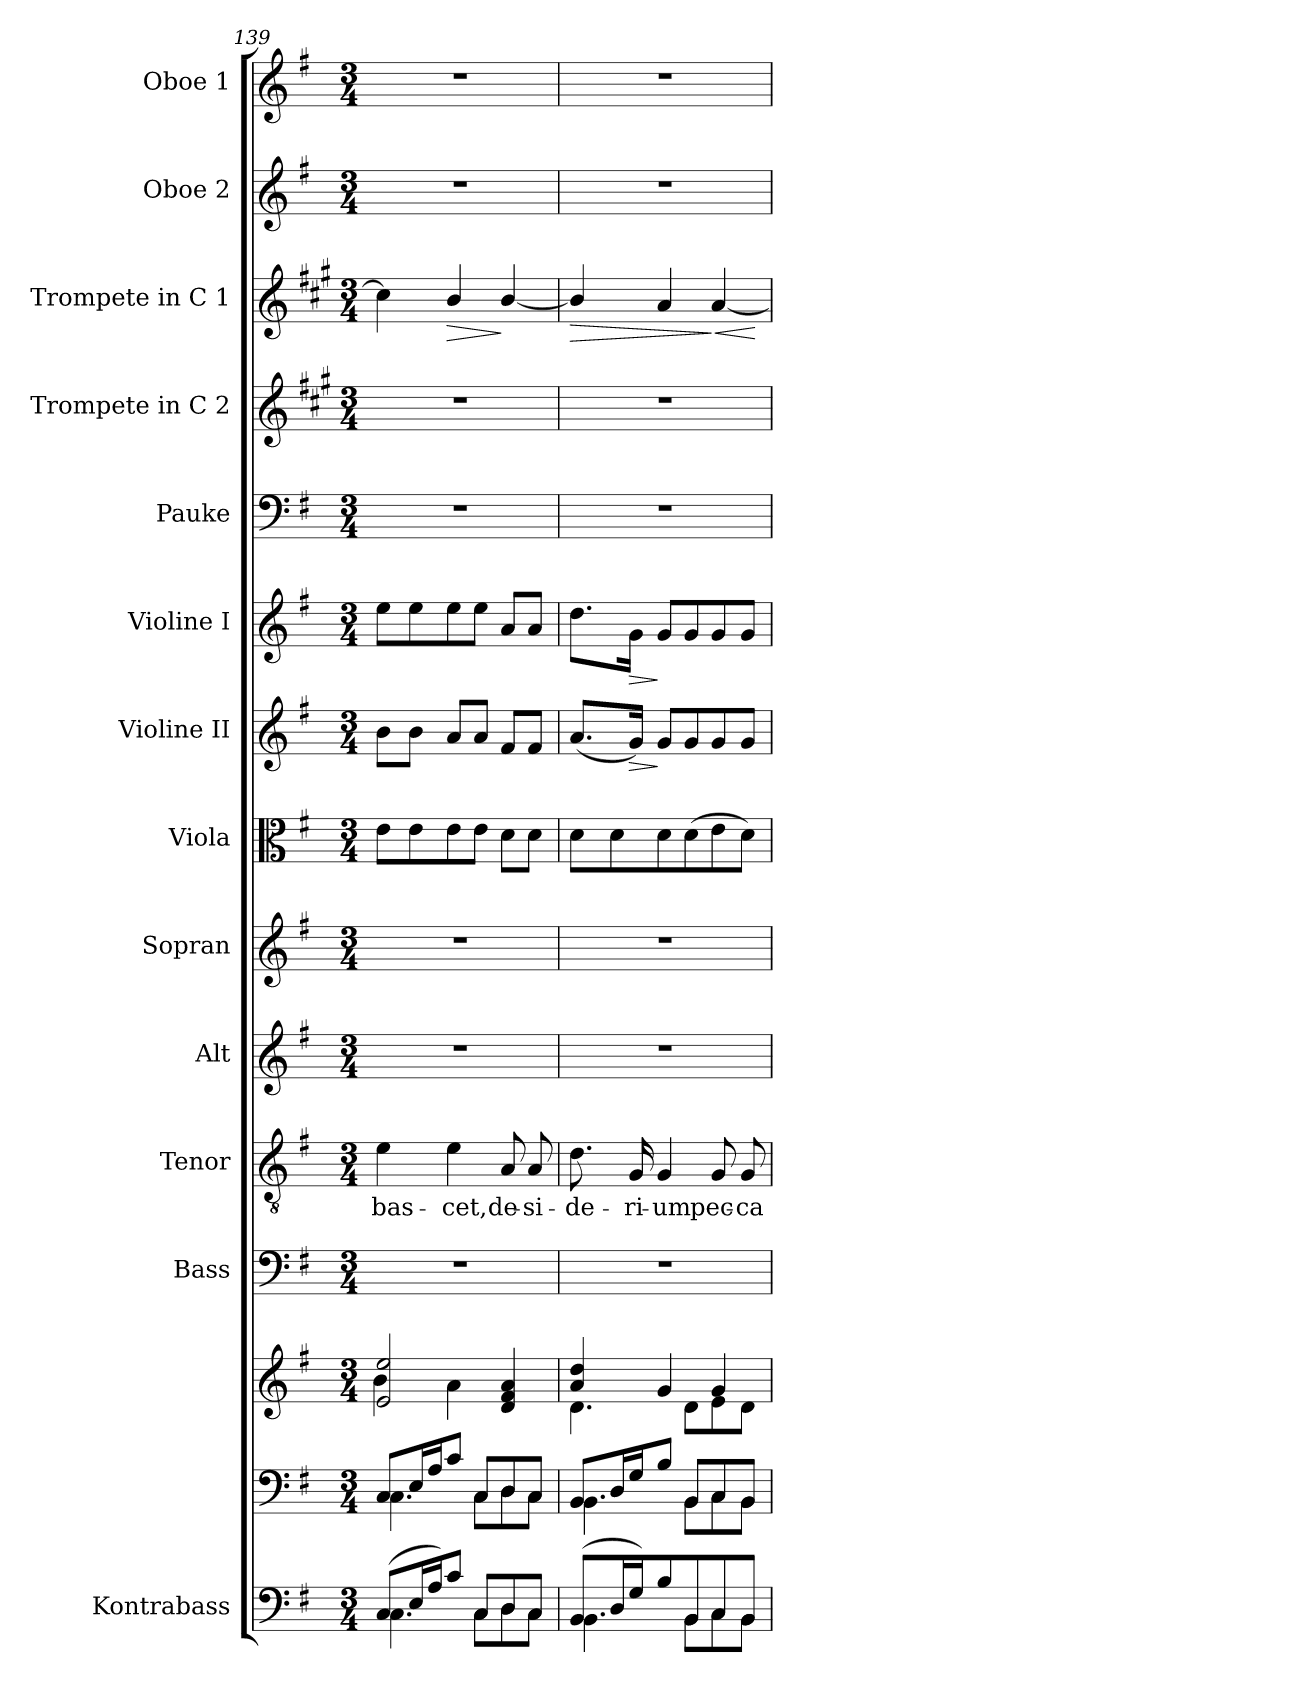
**kern	**kern	**kern	**kern	**kern	**text	**kern	**kern	**kern	**kern	**dynam	**kern	**dynam	**kern	**kern	**kern	**dynam	**kern	**kern
*part14	*part13	*part13	*part12	*part11	*part11	*part10	*part9	*part8	*part7	*part7	*part6	*part6	*part5	*part4	*part3	*part3	*part2	*part1
*staff15	*staff14	*staff13	*staff12	*staff11	*staff11	*staff10	*staff9	*staff8	*staff7	*staff7	*staff6	*staff6	*staff5	*staff4	*staff3	*staff3	*staff2	*staff1
*I"Kontrabass	*	*	*I"Bass	*I"Tenor	*	*I"Alt	*I"Sopran	*I"Viola	*I"Violine II	*	*I"Violine I	*	*I"Pauke	*I"Trompete in C 2	*I"Trompete in C 1	*	*I"Oboe 2	*I"Oboe 1
*I'Kb.	*	*	*I'B	*I'T	*	*I'A	*I'S	*I'Vla.	*I'Vl. II	*	*I'Vl. I	*	*I'Pk.	*	*	*	*I'Ob. 2	*I'Ob. 1
*clefF4	*clefF4	*clefG2	*clefF4	*clefGv2	*	*clefG2	*clefG2	*clefC3	*clefG2	*	*clefG2	*	*clefF4	*clefG2	*clefG2	*	*clefG2	*clefG2
*ITrd7c12	*	*	*	*	*	*	*	*	*	*	*	*	*	*ITrd1c2	*ITrd1c2	*	*	*
*k[f#]	*k[f#]	*k[f#]	*k[f#]	*k[f#]	*	*k[f#]	*k[f#]	*k[f#]	*k[f#]	*	*k[f#]	*	*k[f#]	*k[f#]	*k[f#]	*	*k[f#]	*k[f#]
*G:	*G:	*G:	*G:	*G:	*	*G:	*G:	*G:	*G:	*	*G:	*	*G:	*G:	*G:	*	*G:	*G:
*M3/4	*M3/4	*M3/4	*M3/4	*M3/4	*	*M3/4	*M3/4	*M3/4	*M3/4	*	*M3/4	*	*M3/4	*M3/4	*M3/4	*	*M3/4	*M3/4
=139	=139	=139	=139	=139	=139	=139	=139	=139	=139	=139	=139	=139	=139	=139	=139	=139	=139	=139
*^	*^	*^	*	*	*	*	*	*	*	*	*	*	*	*	*	*	*	*
!	!	!	!	!	!	!	!	!LO:LY:b	!	!	!	!	!	!	!	!	!	!	!	!	!
(>8CC/L	4.CC\	8C/L	4.C\	2e/ 2ee/	4b\	2.r	4e\	-bas-	2.r	2.r	8e\L	8b\L	.	8ee\L	.	2.r	2.r	4b\]	.	2.r	2.r
16EE/L	.	16E/L	.	.	.	.	.	.	.	.	8e\	8b\J	.	8ee\	.	.	.	.	.	.	.
16AA/J)	.	16A/J	.	.	.	.	.	.	.	.	.	.	.	.	.	.	.	.	.	.	.
!	!	!	!	!	!	!	!	!LO:LY:b	!	!	!	!	!	!	!	!	!	!	!LO:HP:b	!	!
8C/J	.	8c/J	.	.	4a\	.	4e\	-cet,	.	.	8e\	8a/L	.	8ee\	.	.	.	4a/	>	.	.
8CC/L	8CC\L	8C/L	8C\L	.	.	.	.	.	.	.	8e\J	8a/J	.	8ee\J	.	.	.	.	.	.	.
!	!	!	!	!	!	!	!	!LO:LY:b	!	!	!	!	!	!	!	!	!	!	!	!	!
8DD/	8DD\	8D/	8D\	4d/ 4f#/ 4a/	4ryy	.	8A/	de-	.	.	8d\L	8f#/L	.	8a/L	.	.	.	[4a/	]	.	.
!	!	!	!	!	!	!	!	!LO:LY:b	!	!	!	!	!	!	!	!	!	!	!	!	!
8CC/J	8CC\J	8C/J	8C\J	.	.	.	8A/	-si-	.	.	8d\J	8f#/J	.	8a/J	.	.	.	.	.	.	.
!!LO:PB:g=z
=140	=140	=140	=140	=140	=140	=140	=140	=140	=140	=140	=140	=140	=140	=140	=140	=140	=140	=140	=140	=140	=140
!	!	!	!	!	!	!	!	!LO:LY:b	!	!	!	!	!	!	!	!	!	!	!LO:HP:b	!	!
(>8BBB/L	4.BBB\	8BB/L	4.BB\	4a/ 4dd/	4.d\	2.r	8.d\	-de-	2.r	2.r	8d\L	(<8.a/L	.	8.dd\L	.	2.r	2.r	4a/]	>	2.r	2.r
16DD/L	.	16D/L	.	.	.	.	.	.	.	.	8d\	.	.	.	.	.	.	.	.	.	.
!	!	!	!	!	!	!	!	!LO:LY:b	!	!	!	!	!LO:HP:b	!	!LO:HP:b	!	!	!	!	!	!
16GG/J)	.	16G/J	.	.	.	.	16G/	-ri-	.	.	.	16g/Jk)	>	16g\Jk	>	.	.	.	.	.	.
!	!	!	!	!	!	!	!	!LO:LY:b	!	!	!	!	!	!	!	!	!	!	!	!	!
8BB/	.	8B/J	.	4g/	.	.	4G/	-um	.	.	8d\	8g/L	]	8g/L	]	.	.	4g/	.	.	.
8BBB/	8BBB\L	8BB/L	8BB\L	.	8d\L	.	.	.	.	.	(>8d\	8g/	.	8g/	.	.	.	.	.	.	.
!	!	!	!	!	!	!	!	!LO:LY:b	!	!	!	!	!	!	!	!	!	!	!LO:HP:n=1:b	!	!
8CC/	8CC\	8C/	8C\	4g/	8e\	.	8G/	pec-	.	.	8e\	8g/	.	8g/	.	.	.	[4g/	] <	.	.
!	!	!	!	!	!	!	!	!LO:LY:b	!	!	!	!	!	!	!	!	!	!	!	!	!
8BBB/J	8BBB\J	8BB/J	8BB\J	.	8d\J	.	8G/	-ca-	.	.	8d\J)	8g/J	.	8g/J	.	.	.	.	.	.	.
*v	*v	*	*	*	*	*	*	*	*	*	*	*	*	*	*	*	*	*	*	*	*
*	*v	*v	*	*	*	*	*	*	*	*	*	*	*	*	*	*	*	*	*	*
*	*	*v	*v	*	*	*	*	*	*	*	*	*	*	*	*	*	*	*	*
.	.	.	.	.	.	.	.	.	.	.	.	.	.	.	.	[	.	.
=	=	=	=	=	=	=	=	=	=	=	=	=	=	=	=	=	=	=
*-	*-	*-	*-	*-	*-	*-	*-	*-	*-	*-	*-	*-	*-	*-	*-	*-	*-	*-
